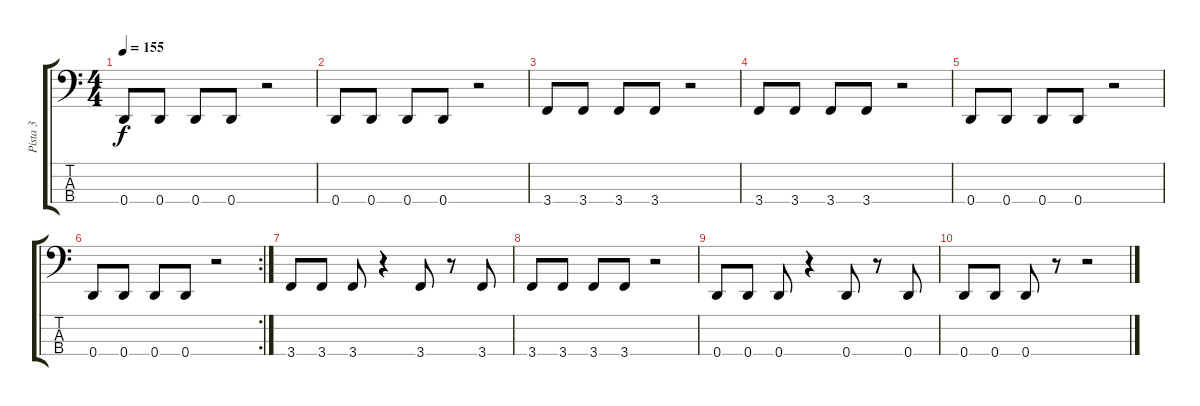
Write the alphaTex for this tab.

\track ("Pista 3" "Pista 3") {instrument electricbassfinger}
\staff {score tabs}
\tuning (G2 D2 A1 D1) {hide}
\ts (4 4)
\tempo 155
\clef f4
\ks c
0.4.8{dy f} 0.4.8 0.4.8 0.4.8 r.2 |
0.4.8 0.4.8 0.4.8 0.4.8 r.2 |
3.4.8 3.4.8 3.4.8 3.4.8 r.2 |
3.4.8 3.4.8 3.4.8 3.4.8 r.2 |
0.4.8 0.4.8 0.4.8 0.4.8 r.2 |
\rc 2
0.4.8 0.4.8 0.4.8 0.4.8 r.2 |
3.4.8 3.4.8 3.4.8 r.4 3.4.8 r.8 3.4.8 |
3.4.8 3.4.8 3.4.8 3.4.8 r.2 |
0.4.8 0.4.8 0.4.8 r.4 0.4.8 r.8 0.4.8 |
0.4.8 0.4.8 0.4.8 r.8 r.2
